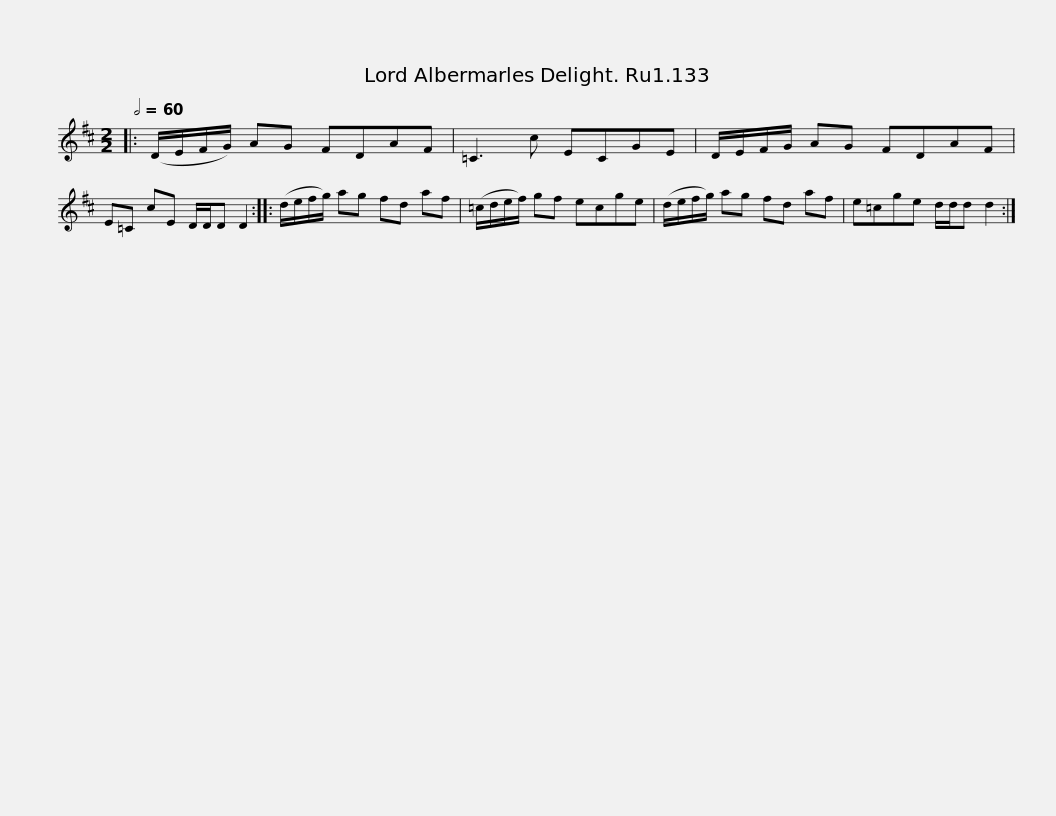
X:1
L:1/8
Q:1/2=60
M:2/2
I:linebreak $
K:D
V:1 treble
V:1
|: (D/E/F/G/) AG FDAF | =C3 c ECGE | D/E/F/G/ AG FDAF | E=C cE D/D/D D2 ::$ (d/e/f/g/) ag fd af | %5
 (=c/d/e/f/) gf ecge | (d/e/f/g/) ag fd af | e=cge d/d/d d2 :| %8
